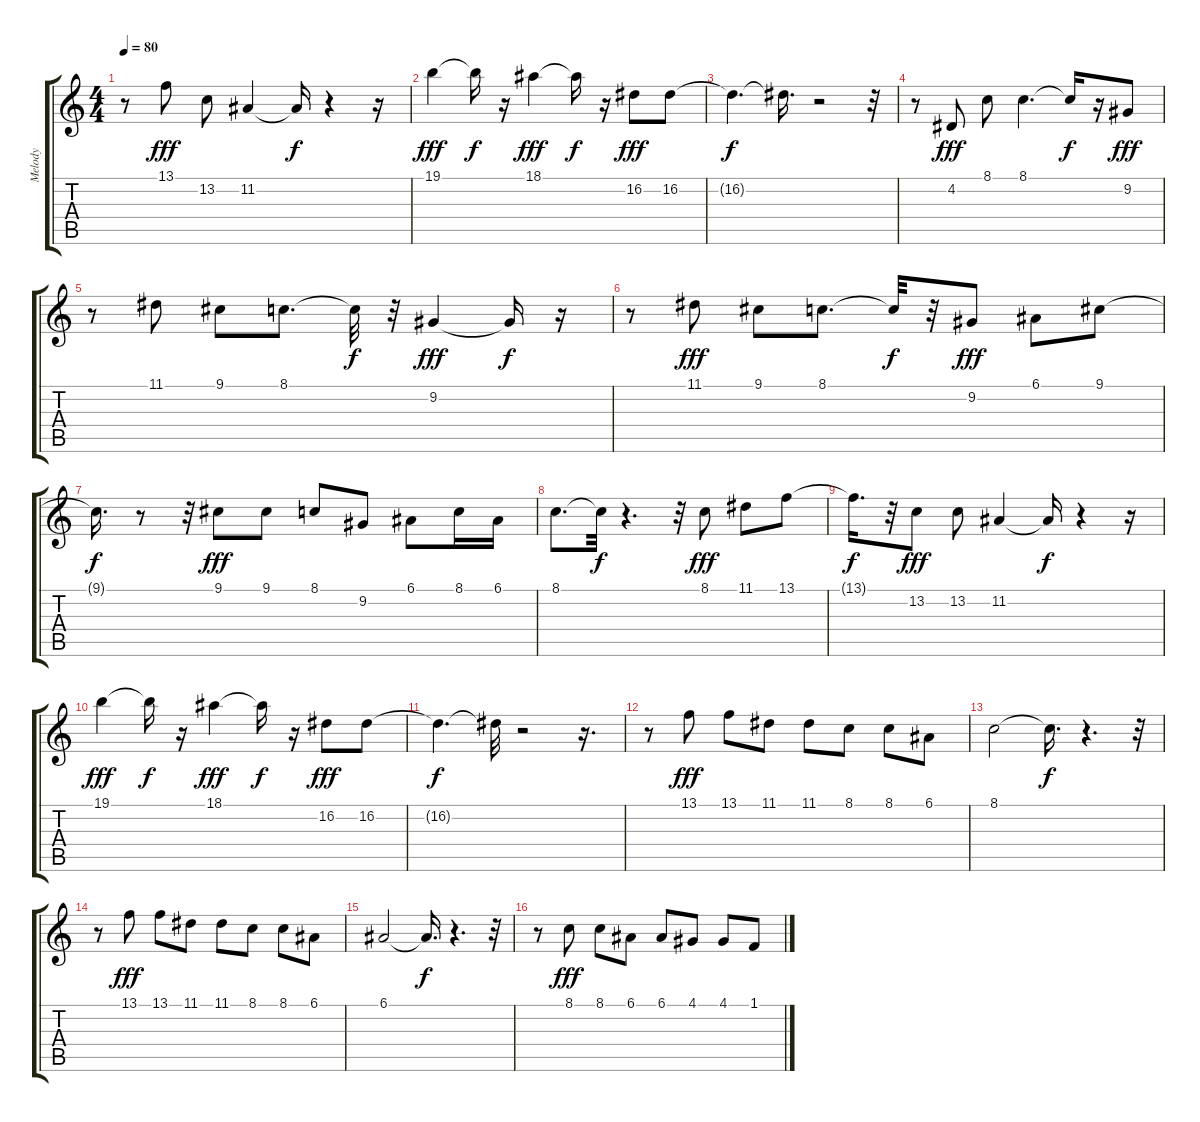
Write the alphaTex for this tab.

\track ("Melody" "Melody") {instrument voiceoohs}
\staff {score tabs}
\tuning (E4 B3 G3 D3 A2 E2) {hide}
\ts (4 4)
\tempo 80
\clef g2
\ks c
r.8{dy fff} 13.1.8 13.2.8 11.2.4 11.2{t}.16{dy f} r.4 r.16 |
19.1.4{dy fff} 19.1{t}.16{dy f} r.16 18.1.4{dy fff} 18.1{t}.16{dy f} r.16 16.2.8{dy fff} 16.2.8 |
16.2{t}.4{d dy f} 16.2{t}.16{d} r.2 r.32 |
r.8 4.2.8{dy fff} 8.1.8 8.1.4{d} 8.1{t}.16{dy f} r.16 9.2.8{dy fff} |
r.8 11.1.8 9.1.8 8.1.8{d} 8.1{t}.32{dy f} r.32 9.2.4{dy fff} 9.2{t}.16{dy f} r.16 |
r.8 11.1.8{dy fff} 9.1.8 8.1.8{d} 8.1{t}.32{dy f} r.32 9.2.8{dy fff} 6.1.8 9.1.8 |
9.1{t}.16{d dy f} r.8 r.32 9.1.8{dy fff} 9.1.8 8.1.8 9.2.8 6.1.8 8.1.16 6.1.16 |
8.1.8{d} 8.1{t}.32{dy f} r.4{d} r.32 8.1.8{dy fff} 11.1.8 13.1.8 |
13.1{t}.16{d dy f} r.32 13.2.8{dy fff} 13.2.8 11.2.4 11.2{t}.16{dy f} r.4 r.16 |
19.1.4{dy fff} 19.1{t}.16{dy f} r.16 18.1.4{dy fff} 18.1{t}.16{dy f} r.16 16.2.8{dy fff} 16.2.8 |
16.2{t}.4{d dy f} 16.2{t}.32 r.2 r.16{d} |
r.8 13.1.8{dy fff} 13.1.8 11.1.8 11.1.8 8.1.8 8.1.8 6.1.8 |
8.1.2 8.1{t}.16{d dy f} r.4{d} r.32 |
r.8 13.1.8{dy fff} 13.1.8 11.1.8 11.1.8 8.1.8 8.1.8 6.1.8 |
6.1.2 6.1{t}.16{d dy f} r.4{d} r.32 |
r.8 8.1.8{dy fff} 8.1.8 6.1.8 6.1.8 4.1.8 4.1.8 1.1.8
